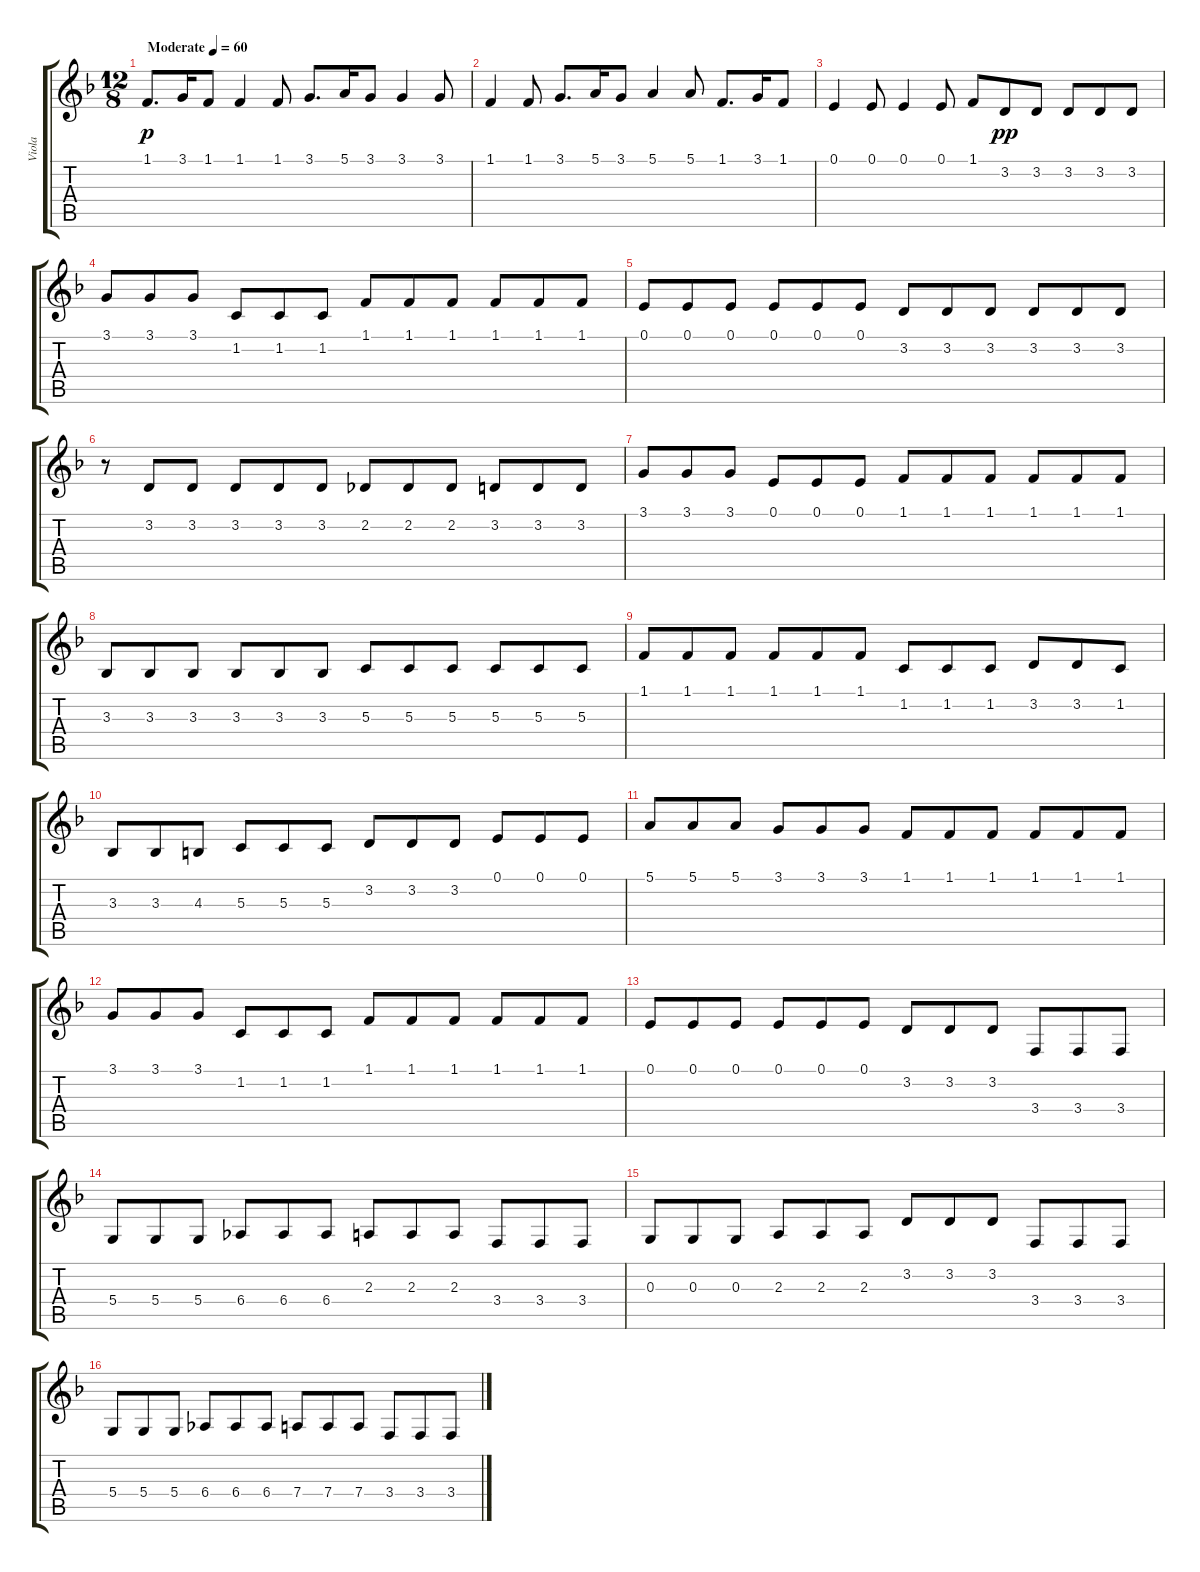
\track ("Viola" "Viola") {instrument viola}
\staff {score tabs}
\tuning (E4 B3 G3 D3 A2 E2) {hide}
\ts (12 8)
\tempo (60 "Moderate")
\tempo 40
\tempo (60 "Moderate")
\clef g2
\ks f
1.1.8{d dy p instrument viola} 3.1.16 1.1.8 1.1.4 1.1.8 3.1.8{d} 5.1.16 3.1.8 3.1.4 3.1.8 |
1.1.4 1.1.8 3.1.8{d} 5.1.16 3.1.8 5.1.4 5.1.8 1.1.8{d} 3.1.16 1.1.8 |
0.1.4 0.1.8 0.1.4 0.1.8 1.1.8 3.2.8{dy pp} 3.2.8 3.2.8 3.2.8 3.2.8 |
3.1.8 3.1.8 3.1.8 1.2.8 1.2.8 1.2.8 1.1.8 1.1.8 1.1.8 1.1.8 1.1.8 1.1.8 |
0.1.8 0.1.8 0.1.8 0.1.8 0.1.8 0.1.8 3.2.8 3.2.8 3.2.8 3.2.8 3.2.8 3.2.8 |
r.8 3.2.8 3.2.8 3.2.8 3.2.8 3.2.8 2.2.8 2.2.8 2.2.8 3.2.8 3.2.8 3.2.8 |
3.1.8 3.1.8 3.1.8 0.1.8 0.1.8 0.1.8 1.1.8 1.1.8 1.1.8 1.1.8 1.1.8 1.1.8 |
3.3.8 3.3.8 3.3.8 3.3.8 3.3.8 3.3.8 5.3.8 5.3.8 5.3.8 5.3.8 5.3.8 5.3.8 |
1.1.8 1.1.8 1.1.8 1.1.8 1.1.8 1.1.8 1.2.8 1.2.8 1.2.8 3.2.8 3.2.8 1.2.8 |
3.3.8 3.3.8 4.3.8 5.3.8 5.3.8 5.3.8 3.2.8 3.2.8 3.2.8 0.1.8 0.1.8 0.1.8 |
5.1.8 5.1.8 5.1.8 3.1.8 3.1.8 3.1.8 1.1.8 1.1.8 1.1.8 1.1.8 1.1.8 1.1.8 |
3.1.8 3.1.8 3.1.8 1.2.8 1.2.8 1.2.8 1.1.8 1.1.8 1.1.8 1.1.8 1.1.8 1.1.8 |
0.1.8 0.1.8 0.1.8 0.1.8 0.1.8 0.1.8 3.2.8 3.2.8 3.2.8 3.4.8 3.4.8 3.4.8 |
5.4.8 5.4.8 5.4.8 6.4.8 6.4.8 6.4.8 2.3.8 2.3.8 2.3.8 3.4.8 3.4.8 3.4.8 |
0.3.8 0.3.8 0.3.8 2.3.8 2.3.8 2.3.8 3.2.8 3.2.8 3.2.8 3.4.8 3.4.8 3.4.8 |
5.4.8 5.4.8 5.4.8 6.4.8 6.4.8 6.4.8 7.4.8 7.4.8 7.4.8 3.4.8 3.4.8 3.4.8
